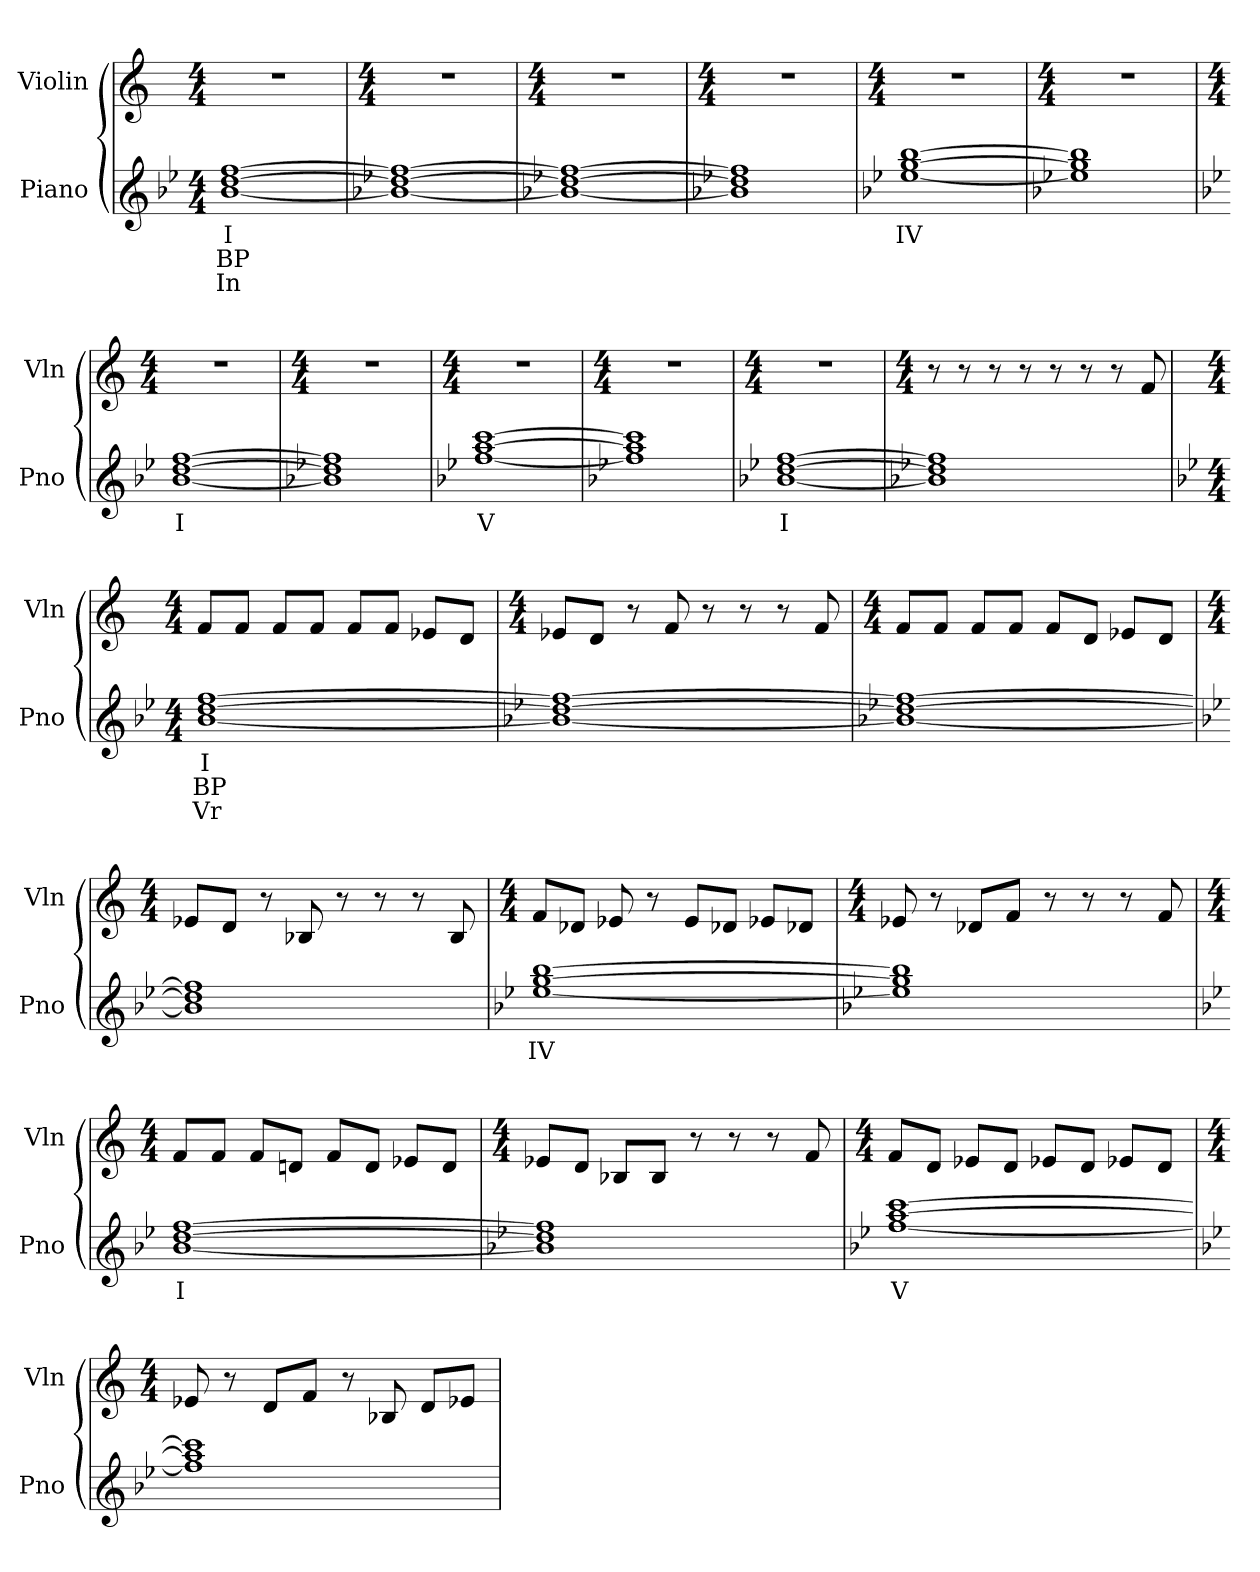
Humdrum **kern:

**kern	**text	**text	**text	**kern
*part2	*part2	*part2	*part2	*part1
*staff2	*staff2	*staff2	*staff2	*staff1
*I"Piano	*	*	*	*I"Violin
*I'Pno	*	*	*	*I'Vln
*k[b-e-]	*	*	*	*
*B-:	*	*	*	*
*M4/4	*	*	*	*M4/4
=	=	=	=	=
[1b- [1dd [1ff	I	BP	In	1r
=	=	=	=	=
*k[b-e-]	*	*	*	*
*B-:	*	*	*	*
*	*	*	*	*M4/4
1b-_ 1dd_ 1ff_	.	.	.	1r
=	=	=	=	=
*k[b-e-]	*	*	*	*
*B-:	*	*	*	*
*	*	*	*	*M4/4
1b-_ 1dd_ 1ff_	.	.	.	1r
=	=	=	=	=
*k[b-e-]	*	*	*	*
*B-:	*	*	*	*
*	*	*	*	*M4/4
1b-] 1dd] 1ff]	.	.	.	1r
=	=	=	=	=
*k[b-e-]	*	*	*	*
*B-:	*	*	*	*
*	*	*	*	*M4/4
[1ee- [1gg [1bb-	IV	.	.	1r
=	=	=	=	=
*k[b-e-]	*	*	*	*
*B-:	*	*	*	*
*	*	*	*	*M4/4
1ee-] 1gg] 1bb-]	.	.	.	1r
=	=	=	=	=
*k[b-e-]	*	*	*	*
*B-:	*	*	*	*
*	*	*	*	*M4/4
[1b- [1dd [1ff	I	.	.	1r
=	=	=	=	=
*k[b-e-]	*	*	*	*
*B-:	*	*	*	*
*	*	*	*	*M4/4
1b-] 1dd] 1ff]	.	.	.	1r
=	=	=	=	=
*k[b-e-]	*	*	*	*
*B-:	*	*	*	*
*	*	*	*	*M4/4
[1ff [1aa [1ccc	V	.	.	1r
=	=	=	=	=
*k[b-e-]	*	*	*	*
*B-:	*	*	*	*
*	*	*	*	*M4/4
1ff] 1aa] 1ccc]	.	.	.	1r
=	=	=	=	=
*k[b-e-]	*	*	*	*
*B-:	*	*	*	*
*	*	*	*	*M4/4
[1b- [1dd [1ff	I	.	.	1r
=	=	=	=	=
*k[b-e-]	*	*	*	*
*B-:	*	*	*	*
*	*	*	*	*M4/4
1b-] 1dd] 1ff]	.	.	.	8r
.	.	.	.	8r
.	.	.	.	8r
.	.	.	.	8r
.	.	.	.	8r
.	.	.	.	8r
.	.	.	.	8r
.	.	.	.	8f
=	=	=	=	=
*k[b-e-]	*	*	*	*
*B-:	*	*	*	*
*M4/4	*	*	*	*M4/4
[1b- [1dd [1ff	I	BP	Vr	8fL
.	.	.	.	8fJ
.	.	.	.	8fL
.	.	.	.	8fJ
.	.	.	.	8fL
.	.	.	.	8fJ
.	.	.	.	8e-XL
.	.	.	.	8dJ
=	=	=	=	=
*k[b-e-]	*	*	*	*
*B-:	*	*	*	*
*	*	*	*	*M4/4
1b-_ 1dd_ 1ff_	.	.	.	8e-XL
.	.	.	.	8dJ
.	.	.	.	8r
.	.	.	.	8f
.	.	.	.	8r
.	.	.	.	8r
.	.	.	.	8r
.	.	.	.	8f
=	=	=	=	=
*k[b-e-]	*	*	*	*
*B-:	*	*	*	*
*	*	*	*	*M4/4
1b-_ 1dd_ 1ff_	.	.	.	8fL
.	.	.	.	8fJ
.	.	.	.	8fL
.	.	.	.	8fJ
.	.	.	.	8fL
.	.	.	.	8dJ
.	.	.	.	8e-XL
.	.	.	.	8dJ
=	=	=	=	=
*k[b-e-]	*	*	*	*
*B-:	*	*	*	*
*	*	*	*	*M4/4
1b-] 1dd] 1ff]	.	.	.	8e-XL
.	.	.	.	8dJ
.	.	.	.	8r
.	.	.	.	8B-X
.	.	.	.	8r
.	.	.	.	8r
.	.	.	.	8r
.	.	.	.	8B-
=	=	=	=	=
*k[b-e-]	*	*	*	*
*B-:	*	*	*	*
*	*	*	*	*M4/4
[1ee- [1gg [1bb-	IV	.	.	8fL
.	.	.	.	8d-XJ
.	.	.	.	8e-X
.	.	.	.	8r
.	.	.	.	8e-L
.	.	.	.	8d-XJ
.	.	.	.	8e-XL
.	.	.	.	8d-XJ
=	=	=	=	=
*k[b-e-]	*	*	*	*
*B-:	*	*	*	*
*	*	*	*	*M4/4
1ee-] 1gg] 1bb-]	.	.	.	8e-X
.	.	.	.	8r
.	.	.	.	8d-XL
.	.	.	.	8fJ
.	.	.	.	8r
.	.	.	.	8r
.	.	.	.	8r
.	.	.	.	8f
=	=	=	=	=
*k[b-e-]	*	*	*	*
*B-:	*	*	*	*
*	*	*	*	*M4/4
[1b- [1dd [1ff	I	.	.	8fL
.	.	.	.	8fJ
.	.	.	.	8fL
.	.	.	.	8dnJ
.	.	.	.	8fL
.	.	.	.	8dJ
.	.	.	.	8e-XL
.	.	.	.	8dJ
=	=	=	=	=
*k[b-e-]	*	*	*	*
*B-:	*	*	*	*
*	*	*	*	*M4/4
1b-] 1dd] 1ff]	.	.	.	8e-XL
.	.	.	.	8dJ
.	.	.	.	8B-XL
.	.	.	.	8B-J
.	.	.	.	8r
.	.	.	.	8r
.	.	.	.	8r
.	.	.	.	8f
=	=	=	=	=
*k[b-e-]	*	*	*	*
*B-:	*	*	*	*
*	*	*	*	*M4/4
[1ff [1aa [1ccc	V	.	.	8fL
.	.	.	.	8dJ
.	.	.	.	8e-XL
.	.	.	.	8dJ
.	.	.	.	8e-XL
.	.	.	.	8dJ
.	.	.	.	8e-XL
.	.	.	.	8dJ
=	=	=	=	=
*k[b-e-]	*	*	*	*
*B-:	*	*	*	*
*	*	*	*	*M4/4
1ff] 1aa] 1ccc]	.	.	.	8e-X
.	.	.	.	8r
.	.	.	.	8dL
.	.	.	.	8fJ
.	.	.	.	8r
.	.	.	.	8B-X
.	.	.	.	8dL
.	.	.	.	8e-XJ
=	=	=	=	=
*-	*-	*-	*-	*-
